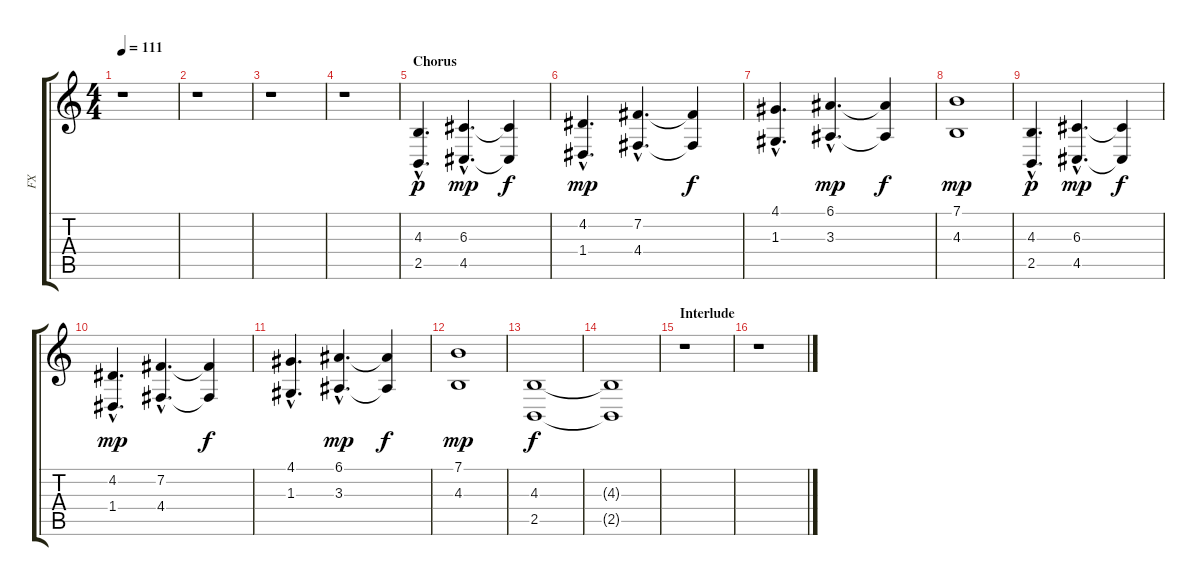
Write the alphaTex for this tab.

\track ("FX" "FX") {instrument pad1newage}
\staff {score tabs}
\tuning (E4 B3 G3 D3 A2 E2) {hide}
\ts (4 4)
\tempo 111
\clef g2
\ks c
r.1{dy f} |
r.1 |
r.1 |
r.1 |
\section ("" "Chorus")
(4.3{hac} 2.5{hac}).4{d dy p} (6.3{hac} 4.5{hac}).4{d dy mp} (6.3{t} 4.5{t}).4{dy f} |
(4.2{hac} 1.4{hac}).4{d dy mp} (7.2{hac} 4.4{hac}).4{d} (7.2{t} 4.4{t}).4{dy f} |
(4.1{hac} 1.3{hac}).4{d} (6.1{hac} 3.3{hac}).4{d dy mp} (6.1{t} 3.3{t}).4{dy f} |
(7.1 4.3).1{dy mp} |
(4.3{hac} 2.5{hac}).4{d dy p} (6.3{hac} 4.5{hac}).4{d dy mp} (6.3{t} 4.5{t}).4{dy f} |
(4.2{hac} 1.4{hac}).4{d dy mp} (7.2{hac} 4.4{hac}).4{d} (7.2{t} 4.4{t}).4{dy f} |
(4.1{hac} 1.3{hac}).4{d} (6.1{hac} 3.3{hac}).4{d dy mp} (6.1{t} 3.3{t}).4{dy f} |
(7.1 4.3).1{dy mp} |
(4.3 2.5).1{dy f} |
(4.3{t} 2.5{t}).1 |
\section ("" "Interlude")
r.1 |
r.1
